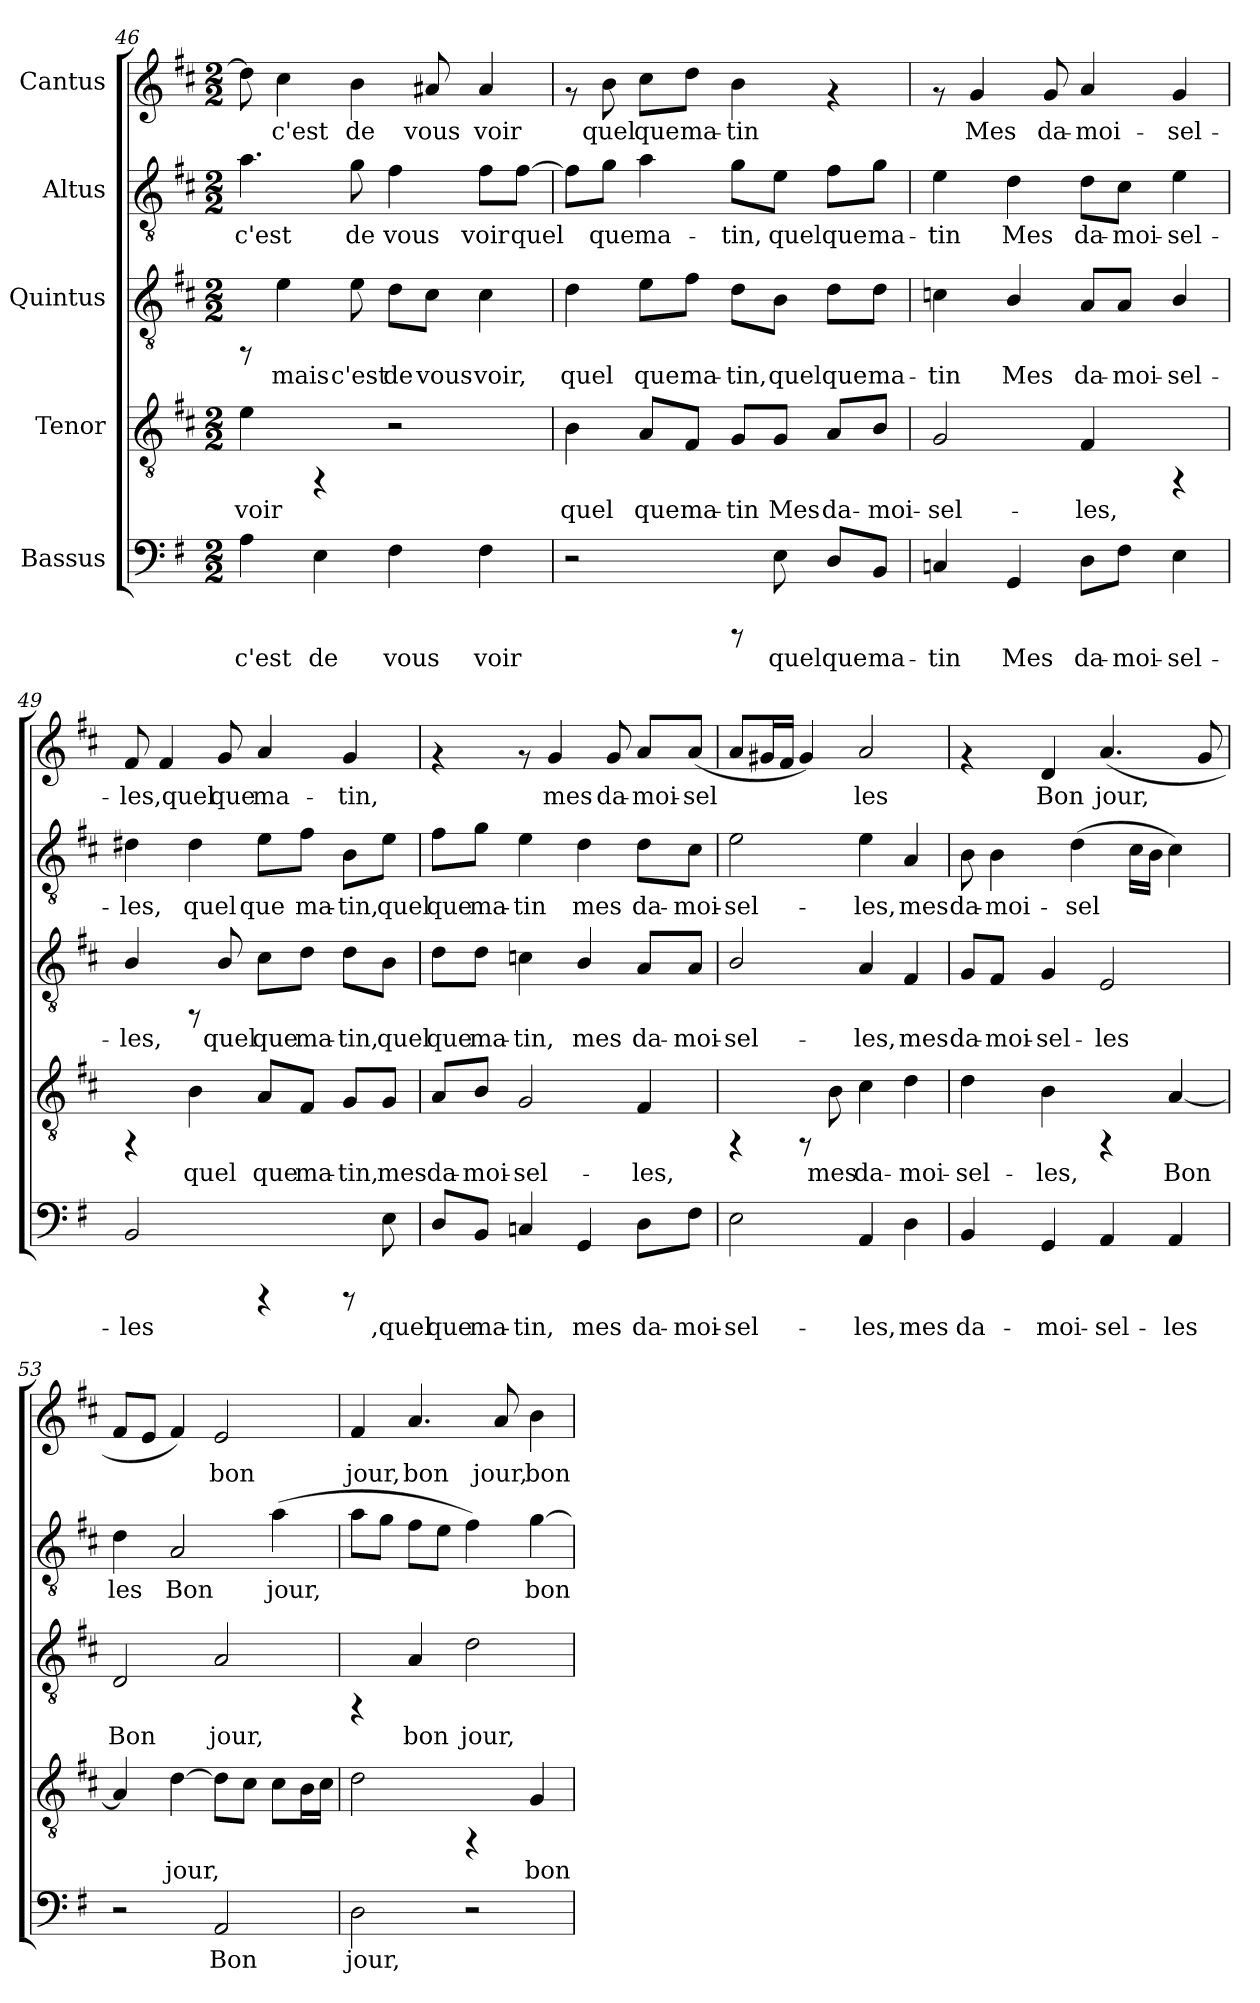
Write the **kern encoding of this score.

**kern	**text	**kern	**text	**kern	**text	**kern	**text	**kern	**text
*part5	*part5	*part4	*part4	*part3	*part3	*part2	*part2	*part1	*part1
*staff5	*staff5	*staff4	*staff4	*staff3	*staff3	*staff2	*staff2	*staff1	*staff1
*I"Bassus	*	*I"Tenor	*	*I"Quintus	*	*I"Altus	*	*I"Cantus	*
*clefF4	*	*clefGv2	*	*clefGv2	*	*clefGv2	*	*clefG2	*
*k[f#]	*	*k[f#c#]	*	*k[f#c#]	*	*k[f#c#]	*	*k[f#c#]	*
*G:	*	*D:	*	*D:	*	*D:	*	*D:	*
*M2/2	*	*M2/2	*	*M2/2	*	*M2/2	*	*M2/2	*
=46	=46	=46	=46	=46	=46	=46	=46	=46	=46
!	!LO:LY:b:cj	!	!LO:LY:b:cj	!	!	!	!LO:LY:b:cj	!	!LO:LY:b:cj
4A\	c'est	4e\	voir	8rFF	.	4.a\	c'est	8dd\]	.
!	!	!	!	!	!LO:LY:b:cj	!	!	!	!LO:LY:b:cj
.	.	.	.	4e\	mais	.	.	4cc#\	c'est
!	!LO:LY:b:cj	!	!	!	!	!	!	!	!
4E\	de	4rFF	.	.	.	.	.	.	.
!	!	!	!	!	!LO:LY:b:cj	!	!LO:LY:b:cj	!	!LO:LY:b:cj
.	.	.	.	8e\	c'est	8g\	de	4b\	de
!	!LO:LY:b:cj	!	!	!	!LO:LY:b:cj	!	!LO:LY:b:cj	!	!
4F#\	vous	2r	.	8d\L	de	4f#\	vous	.	.
!	!	!	!	!	!LO:LY:b:cj	!	!	!	!LO:LY:b:cj
.	.	.	.	8c#\J	vous	.	.	8a#X/	vous
!	!LO:LY:b:cj	!	!	!	!LO:LY:b:cj	!	!LO:LY:b:cj	!	!LO:LY:b:cj
4F#\	voir	.	.	4c#\	voir,	8f#\L	voir	4a#/	voir
!	!	!	!	!	!	!	!LO:LY:b:cj	!	!
.	.	.	.	.	.	[>8f#\J	quel	.	.
=47	=47	=47	=47	=47	=47	=47	=47	=47	=47
!	!	!	!LO:LY:b:cj	!	!LO:LY:b:cj	!	!LO:LY:b:cj	!	!
2r	.	4B\	quel	4d\	quel	8f#\L]	.	8rf	.
!	!	!	!	!	!	!	!LO:LY:b:cj	!	!LO:LY:b:cj
.	.	.	.	.	.	8g\J	que	8b\	quel
!	!	!	!LO:LY:b:cj	!	!LO:LY:b:cj	!	!LO:LY:b:cj	!	!LO:LY:b:cj
.	.	8A/L	que	8e\L	que	4a\	ma-	8cc#\L	que
!	!	!	!LO:LY:b:cj	!	!LO:LY:b:cj	!	!	!	!LO:LY:b:cj
.	.	8F#/J	ma-	8f#\J	ma-	.	.	8dd\J	ma-
!	!	!	!LO:LY:b:cj	!	!LO:LY:b:cj	!	!LO:LY:b:cj	!	!LO:LY:b:cj
8rCCC	.	8G/L	-tin	8d\L	-tin,	8g\L	-tin,	4b\	-tin
!	!LO:LY:b:cj	!	!LO:LY:b:cj	!	!LO:LY:b:cj	!	!LO:LY:b:cj	!	!
8E\	quel	8G/J	Mes	8B\J	quel	8e\J	quel	.	.
!	!LO:LY:b:cj	!	!LO:LY:b:cj	!	!LO:LY:b:cj	!	!LO:LY:b:cj	!	!
8D/L	que	8A/L	da-	8d\L	que	8f#\L	que	4rf	.
!	!LO:LY:b:cj	!	!LO:LY:b:cj	!	!LO:LY:b:cj	!	!LO:LY:b:cj	!	!
8BB/J	ma-	8B/J	-moi-	8d\J	ma-	8g\J	ma-	.	.
!!LO:PB:g=z
=48	=48	=48	=48	=48	=48	=48	=48	=48	=48
!	!LO:LY:b:cj	!	!LO:LY:b:cj	!	!LO:LY:b:cj	!	!LO:LY:b:cj	!	!
4Cn/	-tin	2G/	-sel-	4cn\	-tin	4e\	-tin	8rf	.
!	!	!	!	!	!	!	!	!	!LO:LY:b:cj
.	.	.	.	.	.	.	.	4g/	Mes
!	!LO:LY:b:cj	!	!	!	!LO:LY:b:cj	!	!LO:LY:b:cj	!	!
4GG/	Mes	.	.	4B/	Mes	4d\	Mes	.	.
!	!	!	!	!	!	!	!	!	!LO:LY:b:cj
.	.	.	.	.	.	.	.	8g/	da-
!	!LO:LY:b:cj	!	!LO:LY:b:cj	!	!LO:LY:b:cj	!	!LO:LY:b:cj	!	!LO:LY:b:cj
8D\L	da-	4F#/	-les,	8A/L	da-	8d\L	da-	4a/	-moi-
!	!LO:LY:b:cj	!	!	!	!LO:LY:b:cj	!	!LO:LY:b:cj	!	!
8F#\J	-moi-	.	.	8A/J	-moi-	8c#\J	-moi-	.	.
!	!LO:LY:b:cj	!	!	!	!LO:LY:b:cj	!	!LO:LY:b:cj	!	!LO:LY:b:cj
4E\	-sel-	4rFF	.	4B/	-sel-	4e\	-sel-	4g/	-sel-
=49	=49	=49	=49	=49	=49	=49	=49	=49	=49
!	!LO:LY:b:cj	!	!	!	!LO:LY:b:cj	!	!LO:LY:b:cj	!	!LO:LY:b:cj
2BB/	-les	4rFF	.	4B/	-les,	4d#X\	-les,	8f#/	-les
!	!	!	!	!	!	!	!	!	!LO:LY:b:cj
.	.	.	.	.	.	.	.	4f#/	,quel
!	!	!	!LO:LY:b:cj	!	!	!	!LO:LY:b:cj	!	!
.	.	4B\	quel	8rFF	.	4d#\	quel	.	.
!	!	!	!	!	!LO:LY:b:cj	!	!	!	!LO:LY:b:cj
.	.	.	.	8B/	quel	.	.	8g/	que
!	!	!	!LO:LY:b:cj	!	!LO:LY:b:cj	!	!LO:LY:b:cj	!	!LO:LY:b:cj
4rCCC	.	8A/L	que	8c#\L	que	8e\L	que	4a/	ma-
!	!	!	!LO:LY:b:cj	!	!LO:LY:b:cj	!	!LO:LY:b:cj	!	!
.	.	8F#/J	ma-	8d\J	ma-	8f#\J	ma-	.	.
!	!	!	!LO:LY:b:cj	!	!LO:LY:b:cj	!	!LO:LY:b:cj	!	!LO:LY:b:cj
8rCCC	.	8G/L	-tin,	8d\L	-tin,	8B\L	-tin,	4g/	-tin,
!	!LO:LY:b:cj	!	!LO:LY:b:cj	!	!LO:LY:b:cj	!	!LO:LY:b:cj	!	!
8E\	,quel	8G/J	mes	8B\J	quel	8e\J	quel	.	.
=50	=50	=50	=50	=50	=50	=50	=50	=50	=50
!	!LO:LY:b:cj	!	!LO:LY:b:cj	!	!LO:LY:b:cj	!	!LO:LY:b:cj	!	!
8D/L	que	8A/L	da-	8d\L	que	8f#\L	que	4rf	.
!	!LO:LY:b:cj	!	!LO:LY:b:cj	!	!LO:LY:b:cj	!	!LO:LY:b:cj	!	!
8BB/J	ma-	8B/J	-moi-	8d\J	ma-	8g\J	ma-	.	.
!	!LO:LY:b:cj	!	!LO:LY:b:cj	!	!LO:LY:b:cj	!	!LO:LY:b:cj	!	!
4Cn/	-tin,	2G/	-sel-	4cn\	-tin,	4e\	-tin	8rf	.
!	!	!	!	!	!	!	!	!	!LO:LY:b:cj
.	.	.	.	.	.	.	.	4g/	mes
!	!LO:LY:b:cj	!	!	!	!LO:LY:b:cj	!	!LO:LY:b:cj	!	!
4GG/	mes	.	.	4B/	mes	4d\	mes	.	.
!	!	!	!	!	!	!	!	!	!LO:LY:b:cj
.	.	.	.	.	.	.	.	8g/	da-
!	!LO:LY:b:cj	!	!LO:LY:b:cj	!	!LO:LY:b:cj	!	!LO:LY:b:cj	!	!LO:LY:b:cj
8D\L	da-	4F#/	-les,	8A/L	da-	8d\L	da-	8a/L	-moi-
!	!LO:LY:b:cj	!	!	!	!LO:LY:b:cj	!	!LO:LY:b:cj	!	!LO:LY:b:cj
8F#\J	-moi-	.	.	8A/J	-moi-	8c#\J	-moi-	(<8a/J	-sel-
!!LO:LB:g=z
=51	=51	=51	=51	=51	=51	=51	=51	=51	=51
!	!LO:LY:b:cj	!	!	!	!LO:LY:b:cj	!	!LO:LY:b:cj	!	!LO:LY:b:cj
2E\	-sel-	4rFF	.	2B/	-sel-	2e\	-sel-	8a/L	-
!	!	!	!	!	!	!	!	!	!LO:LY:b:cj
.	.	.	.	.	.	.	.	16g#X/	.
!	!	!	!	!	!	!	!	!	!LO:LY:b:cj
.	.	.	.	.	.	.	.	16f#/J	.
!	!	!	!	!	!	!	!	!	!LO:LY:b:cj
.	.	8rFF	.	.	.	.	.	4g#/)	.
!	!	!	!LO:LY:b:cj	!	!	!	!	!	!
.	.	8B\	mes	.	.	.	.	.	.
!	!LO:LY:b:cj	!	!LO:LY:b:cj	!	!LO:LY:b:cj	!	!LO:LY:b:cj	!	!LO:LY:b:cj
4AA/	-les,	4c#\	da-	4A/	-les,	4e\	-les,	2a/	les
!	!LO:LY:b:cj	!	!LO:LY:b:cj	!	!LO:LY:b:cj	!	!LO:LY:b:cj	!	!
4D\	mes	4d\	-moi-	4F#/	mes	4A/	mes	.	.
=52	=52	=52	=52	=52	=52	=52	=52	=52	=52
!	!LO:LY:b:cj	!	!LO:LY:b:cj	!	!LO:LY:b:cj	!	!LO:LY:b:cj	!	!
4BB/	da-	4d\	-sel-	8G/L	da-	8B\	da-	4rf	.
!	!	!	!	!	!LO:LY:b:cj	!	!LO:LY:b:cj	!	!
.	.	.	.	8F#/J	-moi-	4B\	-moi-	.	.
!	!LO:LY:b:cj	!	!LO:LY:b:cj	!	!LO:LY:b:cj	!	!	!	!LO:LY:b:cj
4GG/	-moi-	4B\	-les,	4G/	-sel-	.	.	4d/	Bon
!	!	!	!	!	!	!	!LO:LY:b:cj	!	!
.	.	.	.	.	.	(>4d\	-sel-	.	.
!	!LO:LY:b:cj	!	!	!	!LO:LY:b:cj	!	!	!	!LO:LY:b:cj
4AA/	-sel-	4rFF	.	2E/	-les	.	.	(<4.a/	jour,
!	!	!	!	!	!	!	!LO:LY:b:cj	!	!
.	.	.	.	.	.	16c#\L	--	.	.
!	!	!	!	!	!	!	!LO:LY:b:cj	!	!
.	.	.	.	.	.	16B\J	--	.	.
!	!LO:LY:b:cj	!	!LO:LY:b:cj	!	!	!	!LO:LY:b:cj	!	!
4AA/	-les	[<4A/	Bon	.	.	4c#\)	--	.	.
!	!	!	!	!	!	!	!	!	!LO:LY:b:cj
.	.	.	.	.	.	.	.	8g/	.
=53	=53	=53	=53	=53	=53	=53	=53	=53	=53
!	!	!	!LO:LY:b:cj	!	!LO:LY:b:cj	!	!LO:LY:b:cj	!	!LO:LY:b:cj
2r	.	4A/]	.	2D/	Bon	4d\	-les	8f#/L	.
!	!	!	!	!	!	!	!	!	!LO:LY:b:cj
.	.	.	.	.	.	.	.	8e/J	.
!	!	!	!LO:LY:b:cj	!	!	!	!LO:LY:b:cj	!	!LO:LY:b:cj
.	.	[>4d\	jour,	.	.	2A/	Bon	4f#/)	.
!	!LO:LY:b:cj	!	!LO:LY:b:cj	!	!LO:LY:b:cj	!	!	!	!LO:LY:b:cj
2AA/	Bon	8d\L]	.	2A/	jour,	.	.	2e/	bon
!	!	!	!LO:LY:b:cj	!	!	!	!	!	!
.	.	8c#\J	.	.	.	.	.	.	.
!	!	!	!LO:LY:b:cj	!	!	!	!LO:LY:b:cj	!	!
.	.	8c#\L	.	.	.	(>4a\	jour,	.	.
!	!	!	!LO:LY:b:cj	!	!	!	!	!	!
.	.	16B\	.	.	.	.	.	.	.
!	!	!	!LO:LY:b:cj	!	!	!	!	!	!
.	.	16c#\J	.	.	.	.	.	.	.
=54	=54	=54	=54	=54	=54	=54	=54	=54	=54
!	!LO:LY:b:cj	!	!LO:LY:b:cj	!	!	!	!LO:LY:b:cj	!	!LO:LY:b:cj
2D\	jour,	2d\	.	4rFF	.	8a\L	.	4f#/	jour,
!	!	!	!	!	!	!	!LO:LY:b:cj	!	!
.	.	.	.	.	.	8g\J	.	.	.
!	!	!	!	!	!LO:LY:b:cj	!	!LO:LY:b:cj	!	!LO:LY:b:cj
.	.	.	.	4A/	bon	8f#\L	.	4.a/	bon
!	!	!	!	!	!	!	!LO:LY:b:cj	!	!
.	.	.	.	.	.	8e\J	.	.	.
!	!	!	!	!	!LO:LY:b:cj	!	!LO:LY:b:cj	!	!
2r	.	4rFF	.	2d\	jour,	4f#\)	.	.	.
!	!	!	!	!	!	!	!	!	!LO:LY:b:cj
.	.	.	.	.	.	.	.	8a/	jour,
!	!	!	!LO:LY:b:cj	!	!	!	!LO:LY:b:cj	!	!LO:LY:b:cj
.	.	4G/	bon	.	.	[>4g\	bon	4b\	bon
=	=	=	=	=	=	=	=	=	=
*-	*-	*-	*-	*-	*-	*-	*-	*-	*-
